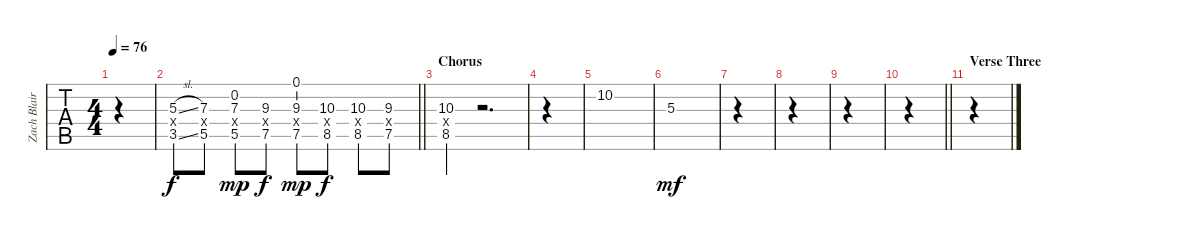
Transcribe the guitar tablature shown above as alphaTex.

\track ("Zach Blair - Acoustic Guitar" "Zach Blair") {instrument acousticguitarsteel}
\staff {tabs}
\tuning (Eb4 Bb3 Gb3 Db3 Ab2 Eb2) {hide}
\ts (4 4)
\tempo 76
\clef g2
\ks e
|
\barLineRight lightlight
(5.3{sl} 2.4{x} 3.5{sl}).8{dy f} (7.3 4.4{x} 5.5).8 (0.2 7.3 5.4{x} 5.5).8{dy mp} (9.3 6.4{x} 7.5).8{dy f} (0.1 9.3 7.4{x} 7.5).8{dy mp} (10.3 7.4{x} 8.5).8{dy f} (10.3 7.4{x} 8.5).8 (9.3 6.4{x} 7.5).8 |
\section ("" "Chorus")
(10.3 7.4{x} 8.5).4{volume 0} r.2{d} |
|
10.2.1{volume 11 balance 0} |
5.3.1{dy mf} |
|
|
|
\barLineRight lightlight
|
\section ("" "Verse Three")
